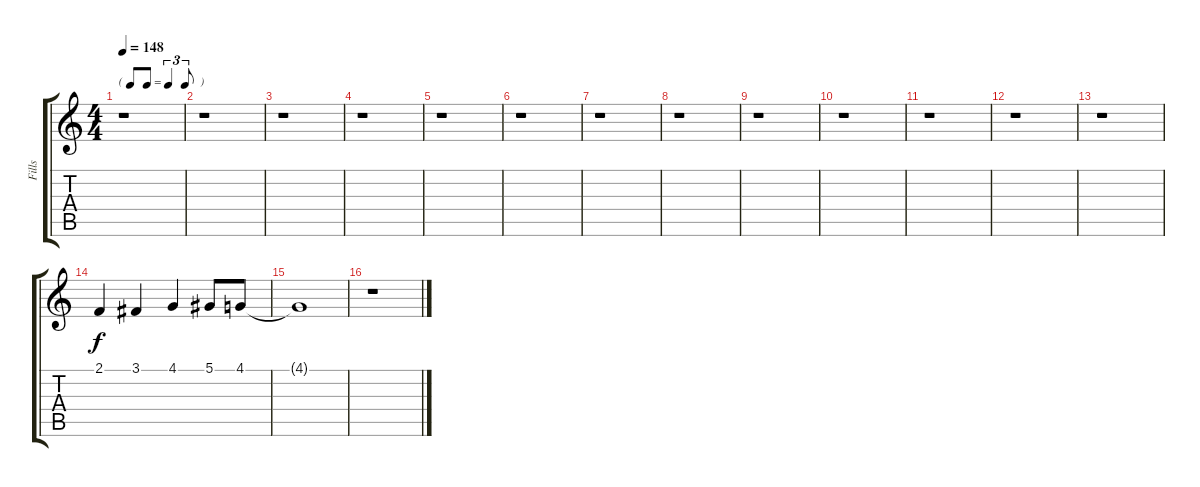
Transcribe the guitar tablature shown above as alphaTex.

\track ("Fills" "Fills") {instrument altosax}
\staff {score tabs}
\tuning (Eb4 Bb3 Gb3 Db3 Ab2 Eb2) {hide}
\ts (4 4)
\tf triplet8th
\tempo 148
\clef g2
\ks c
r.1{dy f} |
r.1 |
r.1 |
r.1 |
r.1 |
r.1 |
r.1 |
r.1 |
r.1 |
r.1 |
r.1 |
r.1 |
r.1 |
2.1.4 3.1.4 4.1.4 5.1.8 4.1.8 |
4.1{t}.1 |
r.1
